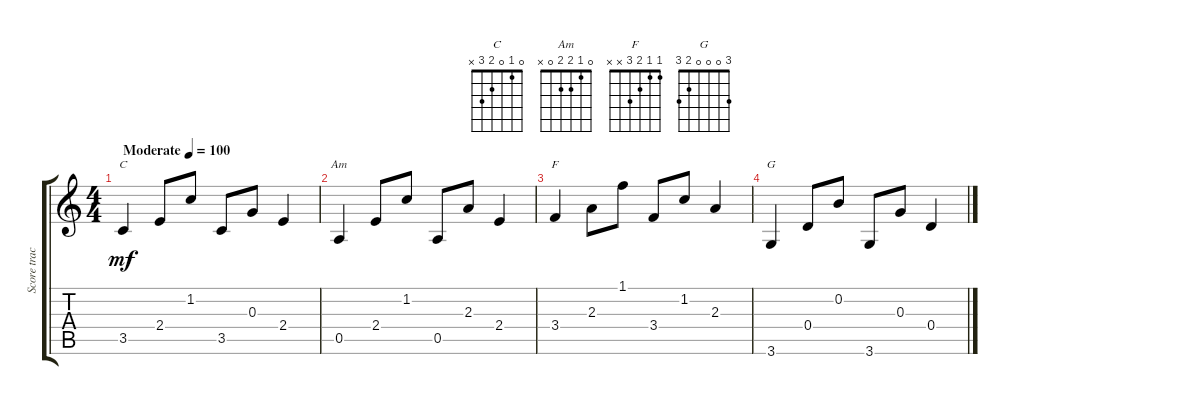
\track ("Score track 1" "Score trac") {instrument acousticguitarsteel}
\staff {score tabs}
\tuning (E4 B3 G3 D3 A2 E2) {hide}
\chord ("C" 0 1 0 2 3 x)
\chord ("Am" 0 1 2 2 0 x)
\chord ("F" 1 1 2 3 x x)
\chord ("G" 3 0 0 0 2 3)
\ts (4 4)
\tempo (100 "Moderate")
\clef g2
\ks c
3.5.4{ch "C" dy mf instrument acousticguitarsteel} 2.4.8 1.2.8 3.5.8 0.3.8 2.4.4 |
0.5.4{ch "Am"} 2.4.8 1.2.8 0.5.8 2.3.8 2.4.4 |
3.4.4{ch "F"} 2.3.8 1.1.8 3.4.8 1.2.8 2.3.4 |
3.6.4{ch "G"} 0.4.8 0.2.8 3.6.8 0.3.8 0.4.4
